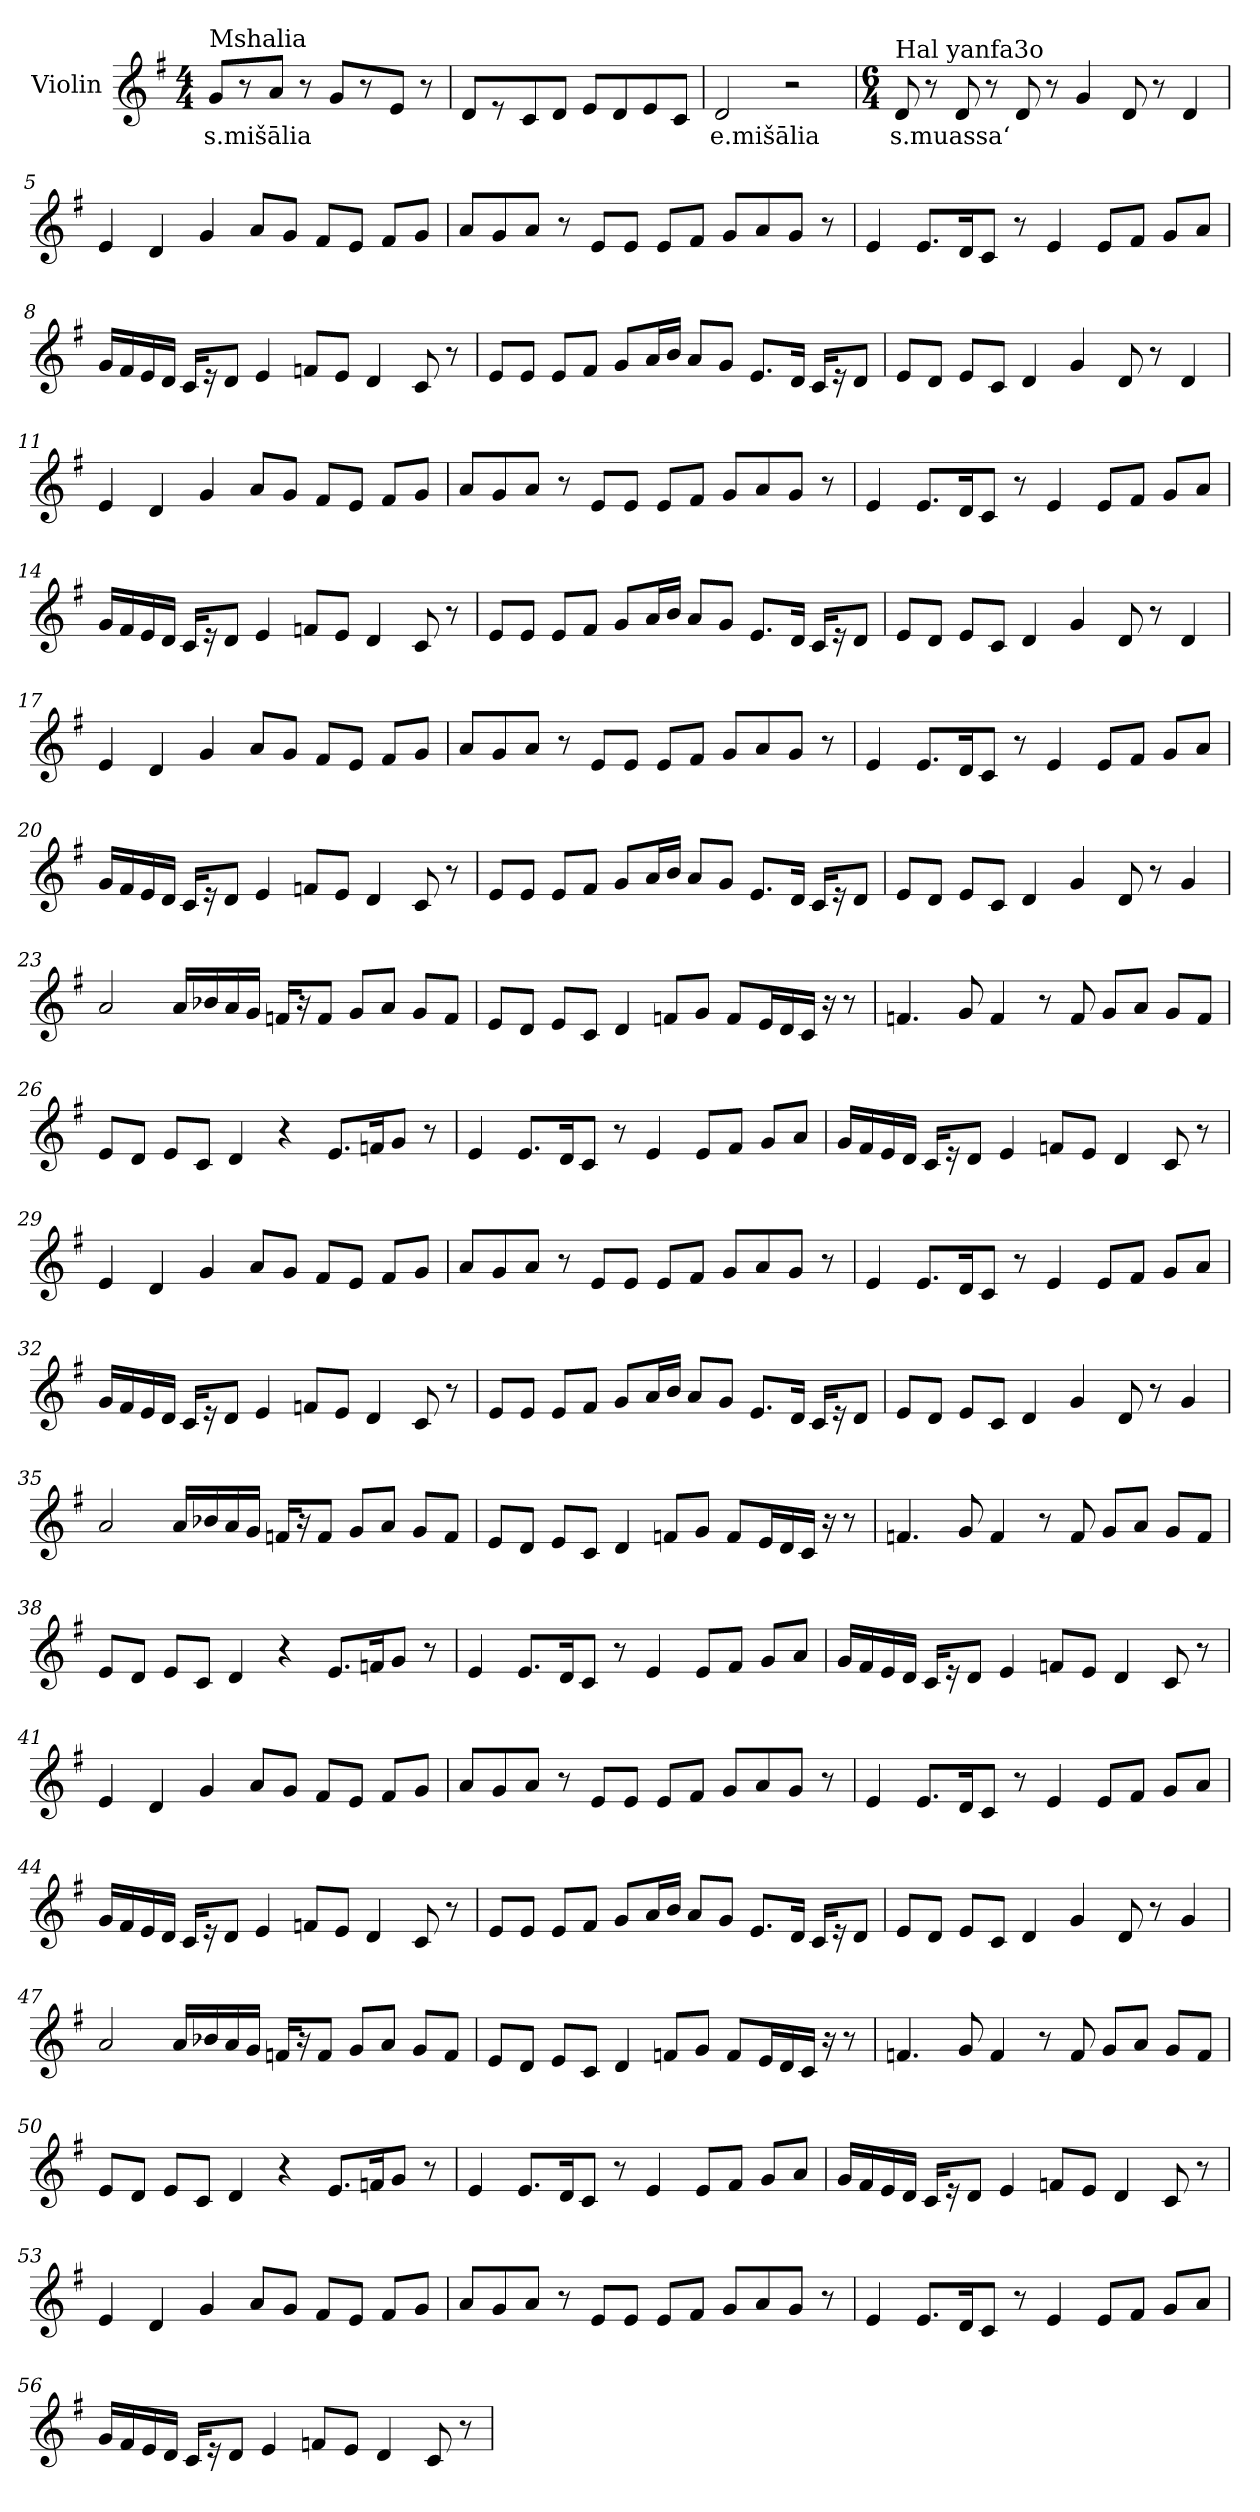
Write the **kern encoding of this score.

**kern	**text
*part1	*part1
*staff1	*staff1
*I"Violin	*
*clefG2	*
*k[f#]	*
*G:	*
*M4/4	*
*MM90	*
=1	=1
!LO:TX:a:t=Mshalia	!
!	!LO:LY:b
8g/L	s.mišālia
8r	.
8a/J	.
8r	.
8g/L	.
8r	.
8e/J	.
8r	.
=2	=2
8d/L	.
8r	.
8c/	.
8d/J	.
8e/L	.
8d/	.
8e/	.
8c/J	.
=3	=3
!	!LO:LY:b
2d/	e.mišālia
2r	.
=4	=4
*M6/4	*
!LO:TX:a:t=Hal yanfa3o	!
!	!LO:LY:b
8d/	s.muassa‘
8r	.
8d/	.
8r	.
8d/	.
8r	.
4g/	.
8d/	.
8r	.
4d/	.
!!LO:LB:g=z
=5	=5
4e/	.
4d/	.
4g/	.
8a/L	.
8g/J	.
8f#/L	.
8e/J	.
8f#/L	.
8g/J	.
=6	=6
8a/L	.
8g/	.
8a/J	.
8r	.
8e/L	.
8e/J	.
8e/L	.
8f#/J	.
8g/L	.
8a/	.
8g/J	.
8r	.
=7	=7
4e/	.
8.e/L	.
16d/K	.
8c/J	.
8r	.
4e/	.
8e/L	.
8f#/J	.
8g/L	.
8a/J	.
!!LO:LB:g=z
=8	=8
16g/LL	.
16f#/	.
16e/	.
16d/JJ	.
16c/KL	.
16r	.
8d/J	.
4e/	.
8fn/L	.
8e/J	.
4d/	.
8c/	.
8r	.
=9	=9
8e/L	.
8e/J	.
8e/L	.
8f#/J	.
8g/L	.
16a/L	.
16b/JJ	.
8a/L	.
8g/J	.
8.e/L	.
16d/Jk	.
16c/KL	.
16r	.
8d/J	.
=10	=10
8e/L	.
8d/J	.
8e/L	.
8c/J	.
4d/	.
4g/	.
8d/	.
8r	.
4d/	.
!!LO:LB:g=z
=11	=11
4e/	.
4d/	.
4g/	.
8a/L	.
8g/J	.
8f#/L	.
8e/J	.
8f#/L	.
8g/J	.
=12	=12
8a/L	.
8g/	.
8a/J	.
8r	.
8e/L	.
8e/J	.
8e/L	.
8f#/J	.
8g/L	.
8a/	.
8g/J	.
8r	.
=13	=13
4e/	.
8.e/L	.
16d/K	.
8c/J	.
8r	.
4e/	.
8e/L	.
8f#/J	.
8g/L	.
8a/J	.
!!LO:LB:g=z
=14	=14
16g/LL	.
16f#/	.
16e/	.
16d/JJ	.
16c/KL	.
16r	.
8d/J	.
4e/	.
8fn/L	.
8e/J	.
4d/	.
8c/	.
8r	.
!!LO:LB:g=z
=15	=15
8e/L	.
8e/J	.
8e/L	.
8f#/J	.
8g/L	.
16a/L	.
16b/JJ	.
8a/L	.
8g/J	.
8.e/L	.
16d/Jk	.
16c/KL	.
16r	.
8d/J	.
=16	=16
8e/L	.
8d/J	.
8e/L	.
8c/J	.
4d/	.
4g/	.
8d/	.
8r	.
4d/	.
=17	=17
4e/	.
4d/	.
4g/	.
8a/L	.
8g/J	.
8f#/L	.
8e/J	.
8f#/L	.
8g/J	.
!!LO:LB:g=z
=18	=18
8a/L	.
8g/	.
8a/J	.
8r	.
8e/L	.
8e/J	.
8e/L	.
8f#/J	.
8g/L	.
8a/	.
8g/J	.
8r	.
=19	=19
4e/	.
8.e/L	.
16d/K	.
8c/J	.
8r	.
4e/	.
8e/L	.
8f#/J	.
8g/L	.
8a/J	.
=20	=20
16g/LL	.
16f#/	.
16e/	.
16d/JJ	.
16c/KL	.
16r	.
8d/J	.
4e/	.
8fn/L	.
8e/J	.
4d/	.
8c/	.
8r	.
!!LO:PB:g=z
=21	=21
8e/L	.
8e/J	.
8e/L	.
8f#/J	.
8g/L	.
16a/L	.
16b/JJ	.
8a/L	.
8g/J	.
8.e/L	.
16d/Jk	.
16c/KL	.
16r	.
8d/J	.
!!LO:PB:g=z
=22	=22
8e/L	.
8d/J	.
8e/L	.
8c/J	.
4d/	.
4g/	.
8d/	.
8r	.
4g/	.
=23	=23
2a/	.
16a/LL	.
16b-X/	.
16a/	.
16g/JJ	.
16fn/KL	.
16r	.
8f/J	.
8g/L	.
8a/J	.
8g/L	.
8f/J	.
=24	=24
8e/L	.
8d/J	.
8e/L	.
8c/J	.
4d/	.
8fn/L	.
8g/J	.
8f/L	.
16e/L	.
16d/	.
16c/JJ	.
16r	.
8r	.
!!LO:LB:g=z
=25	=25
4.fn/	.
8g/	.
4f/	.
8r	.
8f/	.
8g/L	.
8a/J	.
8g/L	.
8f/J	.
=26	=26
8e/L	.
8d/J	.
8e/L	.
8c/J	.
4d/	.
4r	.
8.e/L	.
16fn/K	.
8g/J	.
8r	.
=27	=27
4e/	.
8.e/L	.
16d/K	.
8c/J	.
8r	.
4e/	.
8e/L	.
8f#/J	.
8g/L	.
8a/J	.
!!LO:LB:g=z
=28	=28
16g/LL	.
16f#/	.
16e/	.
16d/JJ	.
16c/KL	.
16r	.
8d/J	.
4e/	.
8fn/L	.
8e/J	.
4d/	.
8c/	.
8r	.
=29	=29
4e/	.
4d/	.
4g/	.
8a/L	.
8g/J	.
8f#/L	.
8e/J	.
8f#/L	.
8g/J	.
=30	=30
8a/L	.
8g/	.
8a/J	.
8r	.
8e/L	.
8e/J	.
8e/L	.
8f#/J	.
8g/L	.
8a/	.
8g/J	.
8r	.
!!LO:LB:g=z
=31	=31
4e/	.
8.e/L	.
16d/K	.
8c/J	.
8r	.
4e/	.
8e/L	.
8f#/J	.
8g/L	.
8a/J	.
=32	=32
16g/LL	.
16f#/	.
16e/	.
16d/JJ	.
16c/KL	.
16r	.
8d/J	.
4e/	.
8fn/L	.
8e/J	.
4d/	.
8c/	.
8r	.
=33	=33
8e/L	.
8e/J	.
8e/L	.
8f#/J	.
8g/L	.
16a/L	.
16b/JJ	.
8a/L	.
8g/J	.
8.e/L	.
16d/Jk	.
16c/KL	.
16r	.
8d/J	.
!!LO:LB:g=z
=34	=34
8e/L	.
8d/J	.
8e/L	.
8c/J	.
4d/	.
4g/	.
8d/	.
8r	.
4g/	.
=35	=35
2a/	.
16a/LL	.
16b-X/	.
16a/	.
16g/JJ	.
16fn/KL	.
16r	.
8f/J	.
8g/L	.
8a/J	.
8g/L	.
8f/J	.
=36	=36
8e/L	.
8d/J	.
8e/L	.
8c/J	.
4d/	.
8fn/L	.
8g/J	.
8f/L	.
16e/L	.
16d/	.
16c/JJ	.
16r	.
8r	.
!!LO:LB:g=z
=37	=37
4.fn/	.
8g/	.
4f/	.
8r	.
8f/	.
8g/L	.
8a/J	.
8g/L	.
8f/J	.
=38	=38
8e/L	.
8d/J	.
8e/L	.
8c/J	.
4d/	.
4r	.
8.e/L	.
16fn/K	.
8g/J	.
8r	.
=39	=39
4e/	.
8.e/L	.
16d/K	.
8c/J	.
8r	.
4e/	.
8e/L	.
8f#/J	.
8g/L	.
8a/J	.
!!LO:LB:g=z
=40	=40
16g/LL	.
16f#/	.
16e/	.
16d/JJ	.
16c/KL	.
16r	.
8d/J	.
4e/	.
8fn/L	.
8e/J	.
4d/	.
8c/	.
8r	.
=41	=41
4e/	.
4d/	.
4g/	.
8a/L	.
8g/J	.
8f#/L	.
8e/J	.
8f#/L	.
8g/J	.
=42	=42
8a/L	.
8g/	.
8a/J	.
8r	.
8e/L	.
8e/J	.
8e/L	.
8f#/J	.
8g/L	.
8a/	.
8g/J	.
8r	.
!!LO:LB:g=z
=43	=43
4e/	.
8.e/L	.
16d/K	.
8c/J	.
8r	.
4e/	.
8e/L	.
8f#/J	.
8g/L	.
8a/J	.
=44	=44
16g/LL	.
16f#/	.
16e/	.
16d/JJ	.
16c/KL	.
16r	.
8d/J	.
4e/	.
8fn/L	.
8e/J	.
4d/	.
8c/	.
8r	.
=45	=45
8e/L	.
8e/J	.
8e/L	.
8f#/J	.
8g/L	.
16a/L	.
16b/JJ	.
8a/L	.
8g/J	.
8.e/L	.
16d/Jk	.
16c/KL	.
16r	.
8d/J	.
!!LO:PB:g=z
=46	=46
8e/L	.
8d/J	.
8e/L	.
8c/J	.
4d/	.
4g/	.
8d/	.
8r	.
4g/	.
=47	=47
2a/	.
16a/LL	.
16b-X/	.
16a/	.
16g/JJ	.
16fn/KL	.
16r	.
8f/J	.
8g/L	.
8a/J	.
8g/L	.
8f/J	.
=48	=48
8e/L	.
8d/J	.
8e/L	.
8c/J	.
4d/	.
8fn/L	.
8g/J	.
8f/L	.
16e/L	.
16d/	.
16c/JJ	.
16r	.
8r	.
!!LO:LB:g=z
=49	=49
4.fn/	.
8g/	.
4f/	.
8r	.
8f/	.
8g/L	.
8a/J	.
8g/L	.
8f/J	.
=50	=50
8e/L	.
8d/J	.
8e/L	.
8c/J	.
4d/	.
4r	.
8.e/L	.
16fn/K	.
8g/J	.
8r	.
=51	=51
4e/	.
8.e/L	.
16d/K	.
8c/J	.
8r	.
4e/	.
8e/L	.
8f#/J	.
8g/L	.
8a/J	.
!!LO:LB:g=z
=52	=52
16g/LL	.
16f#/	.
16e/	.
16d/JJ	.
16c/KL	.
16r	.
8d/J	.
4e/	.
8fn/L	.
8e/J	.
4d/	.
8c/	.
8r	.
=53	=53
4e/	.
4d/	.
4g/	.
8a/L	.
8g/J	.
8f#/L	.
8e/J	.
8f#/L	.
8g/J	.
=54	=54
8a/L	.
8g/	.
8a/J	.
8r	.
8e/L	.
8e/J	.
8e/L	.
8f#/J	.
8g/L	.
8a/	.
8g/J	.
8r	.
!!LO:LB:g=z
=55	=55
4e/	.
8.e/L	.
16d/K	.
8c/J	.
8r	.
4e/	.
8e/L	.
8f#/J	.
8g/L	.
8a/J	.
=56	=56
16g/LL	.
16f#/	.
16e/	.
16d/JJ	.
16c/KL	.
16r	.
8d/J	.
4e/	.
8fn/L	.
8e/J	.
4d/	.
8c/	.
8r	.
=	=
*-	*-
